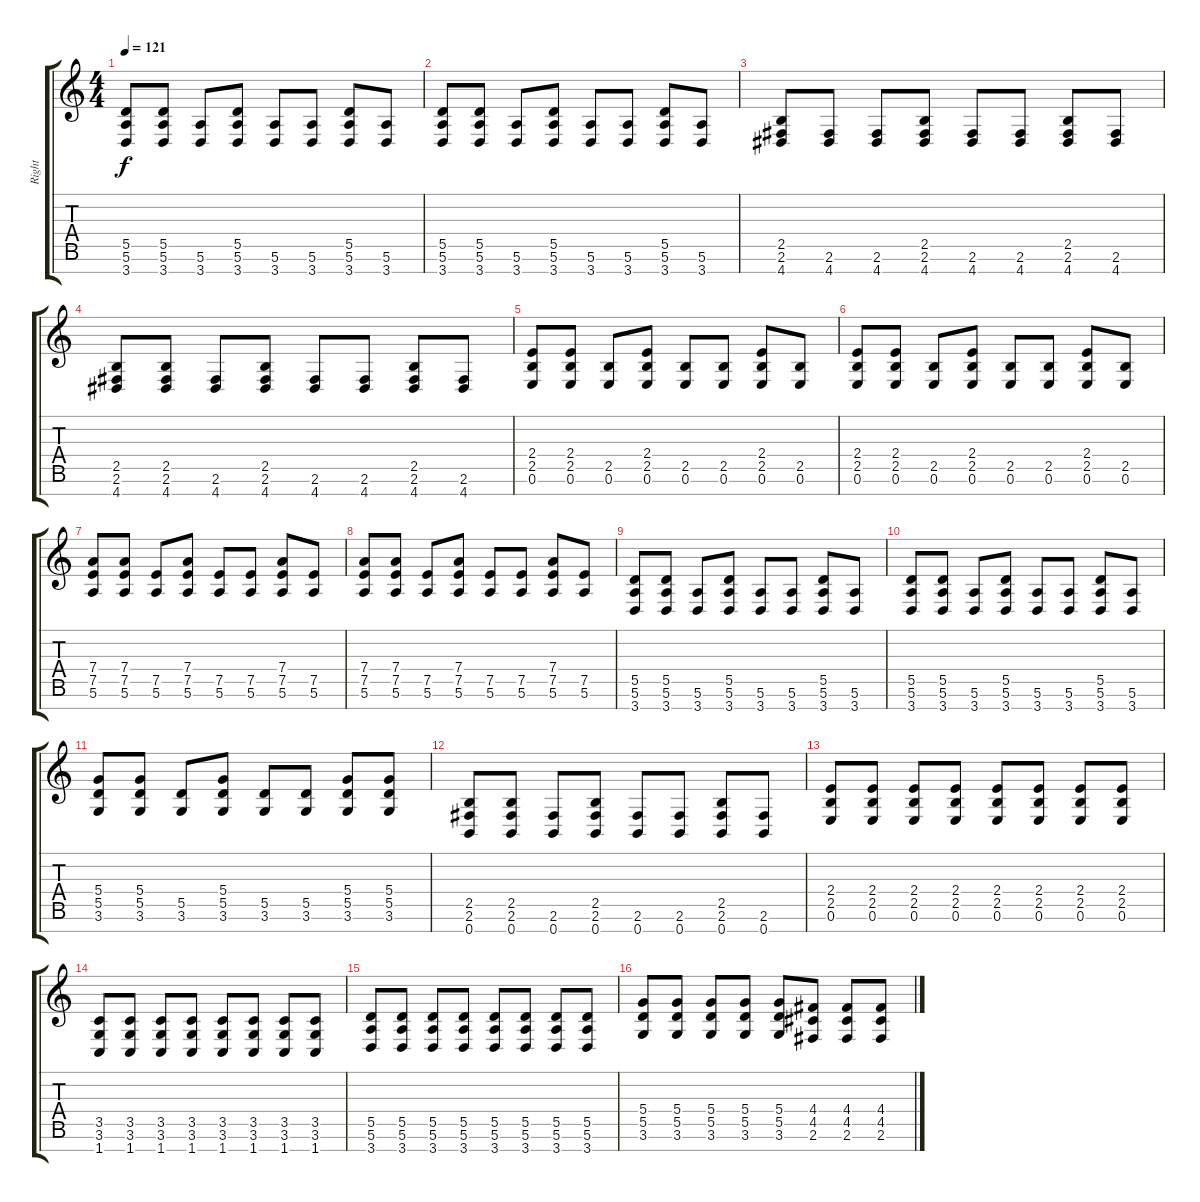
\track ("Right" "Right") {instrument distortionguitar}
\staff {score tabs}
\tuning (E4 B3 G3 D3 A2 E2 B1) {hide}
\ts (4 4)
\tempo 121
\clef g2
\ks c
(5.5 5.6 3.7).8{dy f} (5.5 5.6 3.7).8 (5.6 3.7).8 (5.5 5.6 3.7).8 (5.6 3.7).8 (5.6 3.7).8 (5.5 5.6 3.7).8 (5.6 3.7).8 |
(5.5 5.6 3.7).8 (5.5 5.6 3.7).8 (5.6 3.7).8 (5.5 5.6 3.7).8 (5.6 3.7).8 (5.6 3.7).8 (5.5 5.6 3.7).8 (5.6 3.7).8 |
(2.5 2.6 4.7).8 (2.6 4.7).8 (2.6 4.7).8 (2.5 2.6 4.7).8 (2.6 4.7).8 (2.6 4.7).8 (2.5 2.6 4.7).8 (2.6 4.7).8 |
(2.5 2.6 4.7).8 (2.5 2.6 4.7).8 (2.6 4.7).8 (2.5 2.6 4.7).8 (2.6 4.7).8 (2.6 4.7).8 (2.5 2.6 4.7).8 (2.6 4.7).8 |
(2.4 2.5 0.6).8 (2.4 2.5 0.6).8 (2.5 0.6).8 (2.4 2.5 0.6).8 (2.5 0.6).8 (2.5 0.6).8 (2.4 2.5 0.6).8 (2.5 0.6).8 |
(2.4 2.5 0.6).8 (2.4 2.5 0.6).8 (2.5 0.6).8 (2.4 2.5 0.6).8 (2.5 0.6).8 (2.5 0.6).8 (2.4 2.5 0.6).8 (2.5 0.6).8 |
(7.4 7.5 5.6).8 (7.4 7.5 5.6).8 (7.5 5.6).8 (7.4 7.5 5.6).8 (7.5 5.6).8 (7.5 5.6).8 (7.4 7.5 5.6).8 (7.5 5.6).8 |
(7.4 7.5 5.6).8 (7.4 7.5 5.6).8 (7.5 5.6).8 (7.4 7.5 5.6).8 (7.5 5.6).8 (7.5 5.6).8 (7.4 7.5 5.6).8 (7.5 5.6).8 |
(5.5 5.6 3.7).8 (5.5 5.6 3.7).8 (5.6 3.7).8 (5.5 5.6 3.7).8 (5.6 3.7).8 (5.6 3.7).8 (5.5 5.6 3.7).8 (5.6 3.7).8 |
(5.5 5.6 3.7).8 (5.5 5.6 3.7).8 (5.6 3.7).8 (5.5 5.6 3.7).8 (5.6 3.7).8 (5.6 3.7).8 (5.5 5.6 3.7).8 (5.6 3.7).8 |
(5.4 5.5 3.6).8 (5.4 5.5 3.6).8 (5.5 3.6).8 (5.4 5.5 3.6).8 (5.5 3.6).8 (5.5 3.6).8 (5.4 5.5 3.6).8 (5.4 5.5 3.6).8 |
(2.5 2.6 0.7).8 (2.5 2.6 0.7).8 (2.6 0.7).8 (2.5 2.6 0.7).8 (2.6 0.7).8 (2.6 0.7).8 (2.5 2.6 0.7).8 (2.6 0.7).8 |
(2.4 2.5 0.6).8 (2.4 2.5 0.6).8 (2.4 2.5 0.6).8 (2.4 2.5 0.6).8 (2.4 2.5 0.6).8 (2.4 2.5 0.6).8 (2.4 2.5 0.6).8 (2.4 2.5 0.6).8 |
(3.5 3.6 1.7).8 (3.5 3.6 1.7).8 (3.5 3.6 1.7).8 (3.5 3.6 1.7).8 (3.5 3.6 1.7).8 (3.5 3.6 1.7).8 (3.5 3.6 1.7).8 (3.5 3.6 1.7).8 |
(5.5 5.6 3.7).8 (5.5 5.6 3.7).8 (5.5 5.6 3.7).8 (5.5 5.6 3.7).8 (5.5 5.6 3.7).8 (5.5 5.6 3.7).8 (5.5 5.6 3.7).8 (5.5 5.6 3.7).8 |
(5.4 5.5 3.6).8 (5.4 5.5 3.6).8 (5.4 5.5 3.6).8 (5.4 5.5 3.6).8 (5.4 5.5 3.6).8 (4.4 4.5 2.6).8 (4.4 4.5 2.6).8 (4.4 4.5 2.6).8
